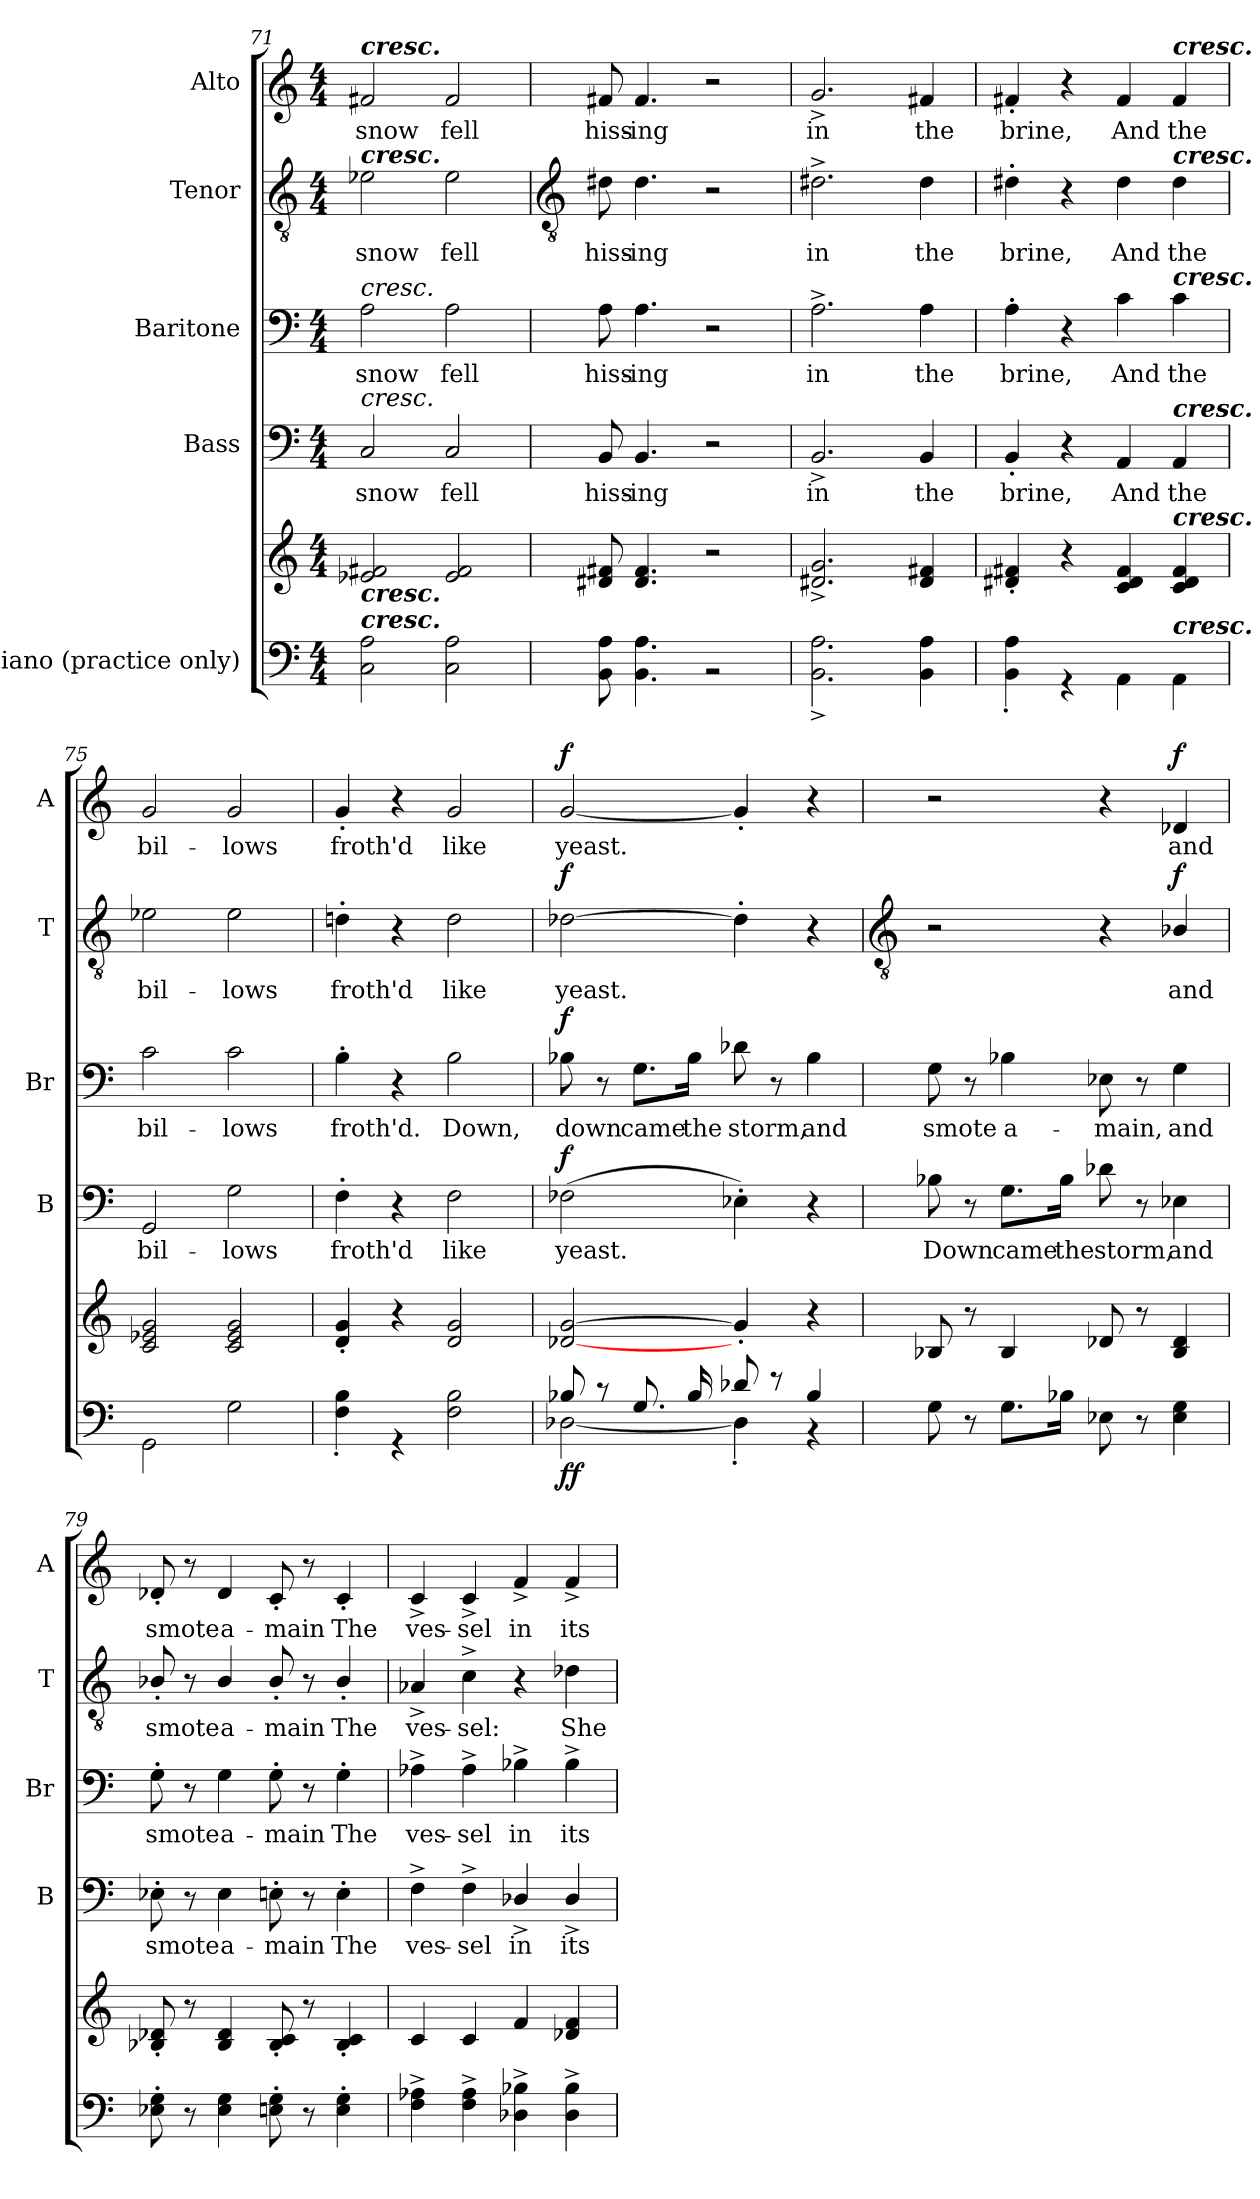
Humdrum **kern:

**kern	**kern	**dynam	**kern	**text	**dynam	**kern	**text	**dynam	**kern	**text	**dynam	**kern	**text	**dynam
*part5	*part5	*part5	*part4	*part4	*part4	*part3	*part3	*part3	*part2	*part2	*part2	*part1	*part1	*part1
*staff6	*staff5	*staff5/6	*staff4	*staff4	*staff4	*staff3	*staff3	*staff3	*staff2	*staff2	*staff2	*staff1	*staff1	*staff1
*I"Piano  (practice only)	*	*	*I"Bass	*	*	*I"Baritone	*	*	*I"Tenor	*	*	*I"Alto	*	*
*	*	*	*I'B	*	*	*I'Br	*	*	*I'T	*	*	*I'A	*	*
*clefF4	*clefG2	*	*clefF4	*	*	*clefF4	*	*	*clefGv2	*	*	*clefG2	*	*
*k[]	*k[]	*	*k[]	*	*	*k[]	*	*	*k[]	*	*	*k[]	*	*
*C:	*C:	*	*C:	*	*	*C:	*	*	*C:	*	*	*C:	*	*
*M4/4	*M4/4	*	*M4/4	*	*	*M4/4	*	*	*M4/4	*	*	*M4/4	*	*
=71	=71	=71	=71	=71	=71	=71	=71	=71	=71	=71	=71	=71	=71	=71
!	!	!	!	!	!	!	!	!	!	!	!	!LO:TX:a:Bi:t=cresc.	!	!
!	!	!	!	!	!	!	!	!	!LO:TX:a:Bi:t=cresc.	!	!	!	!	!
!	!	!	!	!	!	!LO:TX:a:i:t=cresc.	!	!	!	!	!	!	!	!
!	!	!	!LO:TX:a:i:t=cresc.	!	!	!	!	!	!	!	!	!	!	!
!	!LO:TX:b:Bi:t=cresc.	!	!	!	!	!	!	!	!	!	!	!	!	!
!LO:TX:a:Bi:t=cresc.	!	!	!	!	!	!	!	!	!	!	!	!	!	!
!	!	!	!	!LO:LY:b	!	!	!LO:LY:b	!	!	!LO:LY:b	!	!	!LO:LY:b	!
2C\ 2A\	2e-X 2f#X	.	2C	snow	.	2A	snow	.	2e-X	snow	.	2f#X	snow	.
!	!	!	!	!LO:LY:b	!	!	!LO:LY:b	!	!	!LO:LY:b	!	!	!LO:LY:b	!
2C\ 2A\	2e- 2f#	.	2C	fell	.	2A	fell	.	2e-	fell	.	2f#	fell	.
!!LO:LB:g=z
=72	=72	=72	=72	=72	=72	=72	=72	=72	=72	=72	=72	=72	=72	=72
*	*	*	*	*	*	*	*	*	*clefGv2	*	*	*	*	*
*^	*	*	*	*	*	*	*	*	*	*	*	*	*	*
!	!	!	!	!	!LO:LY:b	!	!	!LO:LY:b	!	!	!LO:LY:b	!	!	!LO:LY:b	!
1ryy	8BB\ 8A\	8d#X 8f#X	.	8BB	hiss-	.	8A	hiss-	.	8d#X	hiss-	.	8f#X	hiss-	.
!	!	!	!	!	!LO:LY:b	!	!	!LO:LY:b	!	!	!LO:LY:b	!	!	!LO:LY:b	!
.	4.BB\ 4.A\	4.d# 4.f#	.	4.BB	-ing	.	4.A	-ing	.	4.d#	-ing	.	4.f#	-ing	.
.	2r	2r	.	2r	.	.	2r	.	.	2r	.	.	2r	.	.
=73	=73	=73	=73	=73	=73	=73	=73	=73	=73	=73	=73	=73	=73	=73	=73
!	!	!	!	!	!LO:LY:b	!	!	!LO:LY:b	!	!	!LO:LY:b	!	!	!LO:LY:b	!
1ryy	2.BB\^ 2.A\^	2.d#X^ 2.g^	.	2.BB^	in	.	2.A^	in	.	2.d#X^	in	.	2.g^	in	.
!	!	!	!	!	!LO:LY:b	!	!	!LO:LY:b	!	!	!LO:LY:b	!	!	!LO:LY:b	!
.	4BB\ 4A\	4d# 4f#X	.	4BB	the	.	4A	the	.	4d#	the	.	4f#X	the	.
=74	=74	=74	=74	=74	=74	=74	=74	=74	=74	=74	=74	=74	=74	=74	=74
!	!	!	!	!	!LO:LY:b	!	!	!LO:LY:b	!	!	!LO:LY:b	!	!	!LO:LY:b	!
1ryy	4BB\' 4A\'	4d#X' 4f#X'	.	4BB'	brine,	.	4A'	brine,	.	4d#X'	brine,	.	4f#X'	brine,	.
.	4r	4r	.	4r	.	.	4r	.	.	4r	.	.	4r	.	.
!	!	!	!	!	!LO:LY:b	!	!	!LO:LY:b	!	!	!LO:LY:b	!	!	!LO:LY:b	!
.	4AA\	4c 4d# 4f#	.	4AA	And	.	4c	And	.	4d#	And	.	4f#	And	.
!	!	!	!	!	!	!	!	!	!	!	!	!	!LO:TX:a:Bi:t=cresc.	!	!
!	!	!	!	!	!	!	!	!	!	!LO:TX:a:Bi:t=cresc.	!	!	!	!	!
!	!	!	!	!	!	!	!LO:TX:a:Bi:t=cresc.	!	!	!	!	!	!	!	!
!	!	!	!	!LO:TX:a:Bi:t=cresc.	!	!	!	!	!	!	!	!	!	!	!
!	!	!LO:TX:a:Bi:t=cresc.	!	!	!	!	!	!	!	!	!	!	!	!	!
!	!LO:TX:a:Bi:t=cresc.	!	!	!	!	!	!	!	!	!	!	!	!	!	!
!	!	!	!	!	!LO:LY:b	!	!	!LO:LY:b	!	!	!LO:LY:b	!	!	!LO:LY:b	!
.	4AA\	4c 4d# 4f#	.	4AA	the	.	4c	the	.	4d#	the	.	4f#	the	.
=75	=75	=75	=75	=75	=75	=75	=75	=75	=75	=75	=75	=75	=75	=75	=75
!	!	!	!	!	!LO:LY:b	!	!	!LO:LY:b	!	!	!LO:LY:b	!	!	!LO:LY:b	!
1ryy	2GG\	2c 2e-X 2g	.	2GG	bil-	.	2c	bil-	.	2e-X	bil-	.	2g	bil-	.
!	!	!	!	!	!LO:LY:b	!	!	!LO:LY:b	!	!	!LO:LY:b	!	!	!LO:LY:b	!
.	2G\	2c 2e- 2g	.	2G	-lows	.	2c	-lows	.	2e-	-lows	.	2g	-lows	.
=76	=76	=76	=76	=76	=76	=76	=76	=76	=76	=76	=76	=76	=76	=76	=76
!	!	!	!	!	!LO:LY:b	!	!	!LO:LY:b	!	!	!LO:LY:b	!	!	!LO:LY:b	!
1ryy	4F\' 4B\'	4d' 4g'	.	4F'	froth'd	.	4B'	froth'd.	.	4dn'	froth'd	.	4g'	froth'd	.
.	4r	4r	.	4r	.	.	4r	.	.	4r	.	.	4r	.	.
!	!	!	!	!	!LO:LY:b	!	!	!LO:LY:b	!	!	!LO:LY:b	!	!	!LO:LY:b	!
.	2F\ 2B\	2d 2g	.	2F	like	.	2B	Down,	.	2d	like	.	2g	like	.
=77	=77	=77	=77	=77	=77	=77	=77	=77	=77	=77	=77	=77	=77	=77	=77
*	*	*MM132	*	*	*	*	*	*	*	*	*	*	*MM132	*	*
!	!	!	!LO:DY:b=2	!	!LO:LY:b	!	!	!LO:LY:b	!	!	!LO:LY:b	!	!	!LO:LY:b	!
!	!	!	!LO:DY:n=1:b	!	!	!LO:DY:b	!	!	!LO:DY:b	!	!	!LO:DY:b	!	!	!LO:DY:b
8B-X/	[2D-X\	[2d-X [2g	f f	(>2F-X	yeast.	f	8B-X	down	f	[2d-X	yeast.	f	[2g	yeast.	f
8r	.	.	.	.	.	.	8r	.	.	.	.	.	.	.	.
!	!	!	!	!	!	!	!	!LO:LY:b	!	!	!	!	!	!	!
8.G/	.	.	.	.	.	.	8.G\L	came	.	.	.	.	.	.	.
!	!	!	!	!	!	!	!	!LO:LY:b	!	!	!	!	!	!	!
16B-/	.	.	.	.	.	.	16B-\Jk	the	.	.	.	.	.	.	.
!	!	!	!	!	!	!	!	!LO:LY:b	!	!	!	!	!	!	!
8d-X/	4D-'\]	4g']	.	4E-X')	.	.	8d-X	storm,	.	4d-']	.	.	4g']	.	.
8r	.	.	.	.	.	.	8r	.	.	.	.	.	.	.	.
!	!	!	!	!	!	!	!	!LO:LY:b	!	!	!	!	!	!	!
4B-/	4r	4r	.	4r	.	.	4B-	and	.	4r	.	.	4r	.	.
*v	*v	*	*	*	*	*	*	*	*	*	*	*	*	*	*
!!LO:LB:g=z
=78	=78	=78	=78	=78	=78	=78	=78	=78	=78	=78	=78	=78	=78	=78
*	*	*	*	*	*	*	*	*	*clefGv2	*	*	*	*	*
*^	*	*	*	*	*	*	*	*	*	*	*	*	*	*
!	!	!	!	!	!LO:LY:b	!	!	!LO:LY:b	!	!	!	!	!	!	!
*v	*v	*	*	*	*	*	*	*	*	*	*	*	*	*	*
8G	8B-X	.	8B-X	Down	.	8G	smote	.	2r	.	.	2r	.	.
8r	8r	.	8r	.	.	8r	.	.	.	.	.	.	.	.
!	!	!	!	!LO:LY:b	!	!	!LO:LY:b	!	!	!	!	!	!	!
8.GL	4B-	.	8.G\L	came	.	4B-X	a-	.	.	.	.	.	.	.
!	!	!	!	!LO:LY:b	!	!	!	!	!	!	!	!	!	!
16B-XJ	.	.	16B-\Jk	the	.	.	.	.	.	.	.	.	.	.
!	!	!	!	!LO:LY:b	!	!	!LO:LY:b	!	!	!	!	!	!	!
8E-X	8d-X	.	8d-X	storm,	.	8E-X	-main,	.	4r	.	.	4r	.	.
8r	8r	.	8r	.	.	8r	.	.	.	.	.	.	.	.
!	!	!	!	!LO:LY:b	!	!	!LO:LY:b	!	!	!LO:LY:b	!LO:DY:b	!	!LO:LY:b	!LO:DY:b
4E- 4G	4B- 4d-	.	4E-X	and	.	4G	and	.	4B-X/	and	f	4d-X	and	f
=79	=79	=79	=79	=79	=79	=79	=79	=79	=79	=79	=79	=79	=79	=79
!	!	!	!	!LO:LY:b	!	!	!LO:LY:b	!	!	!LO:LY:b	!	!	!LO:LY:b	!
8E-X' 8G'	8B-X' 8d-X'	.	8E-X'	smote	.	8G'	smote	.	8B-X'/	smote	.	8d-X'	smote	.
8r	8r	.	8r	.	.	8r	.	.	8r	.	.	8r	.	.
!	!	!	!	!LO:LY:b	!	!	!LO:LY:b	!	!	!LO:LY:b	!	!	!LO:LY:b	!
4E- 4G	4B- 4d-	.	4E-	a-	.	4G	a-	.	4B-/	a-	.	4d-	a-	.
!	!	!	!	!LO:LY:b	!	!	!LO:LY:b	!	!	!LO:LY:b	!	!	!LO:LY:b	!
8En' 8G'	8B-' 8c'	.	8En'	-main	.	8G'	-main	.	8B-'/	-main	.	8c'	-main	.
8r	8r	.	8r	.	.	8r	.	.	8r	.	.	8r	.	.
!	!	!	!	!LO:LY:b	!	!	!LO:LY:b	!	!	!LO:LY:b	!	!	!LO:LY:b	!
4E' 4G'	4B-' 4c'	.	4E'	The	.	4G'	The	.	4B-'/	The	.	4c'	The	.
=80	=80	=80	=80	=80	=80	=80	=80	=80	=80	=80	=80	=80	=80	=80
!	!	!	!	!LO:LY:b	!	!	!LO:LY:b	!	!	!LO:LY:b	!	!	!LO:LY:b	!
4F^ 4A-X^	4c	.	4F^	ves-	.	4A-X^	ves-	.	4A-X^	ves-	.	4c^	ves-	.
!	!	!	!	!LO:LY:b	!	!	!LO:LY:b	!	!	!LO:LY:b	!	!	!LO:LY:b	!
4F^ 4A-^	4c	.	4F^	-sel	.	4A-^	-sel	.	4c^	-sel:	.	4c^	-sel	.
!	!	!	!	!LO:LY:b	!	!	!LO:LY:b	!	!	!	!	!	!LO:LY:b	!
4D-X\^ 4B-X\^	4f	.	4D-X^/	in	.	4B-X^	in	.	4r	.	.	4f^	in	.
!	!	!	!	!LO:LY:b	!	!	!LO:LY:b	!	!	!LO:LY:b	!	!	!LO:LY:b	!
4D-\^ 4B-\^	4d-X 4f	.	4D-^/	its	.	4B-^	its	.	4d-X	She	.	4f^	its	.
=	=	=	=	=	=	=	=	=	=	=	=	=	=	=
*-	*-	*-	*-	*-	*-	*-	*-	*-	*-	*-	*-	*-	*-	*-
